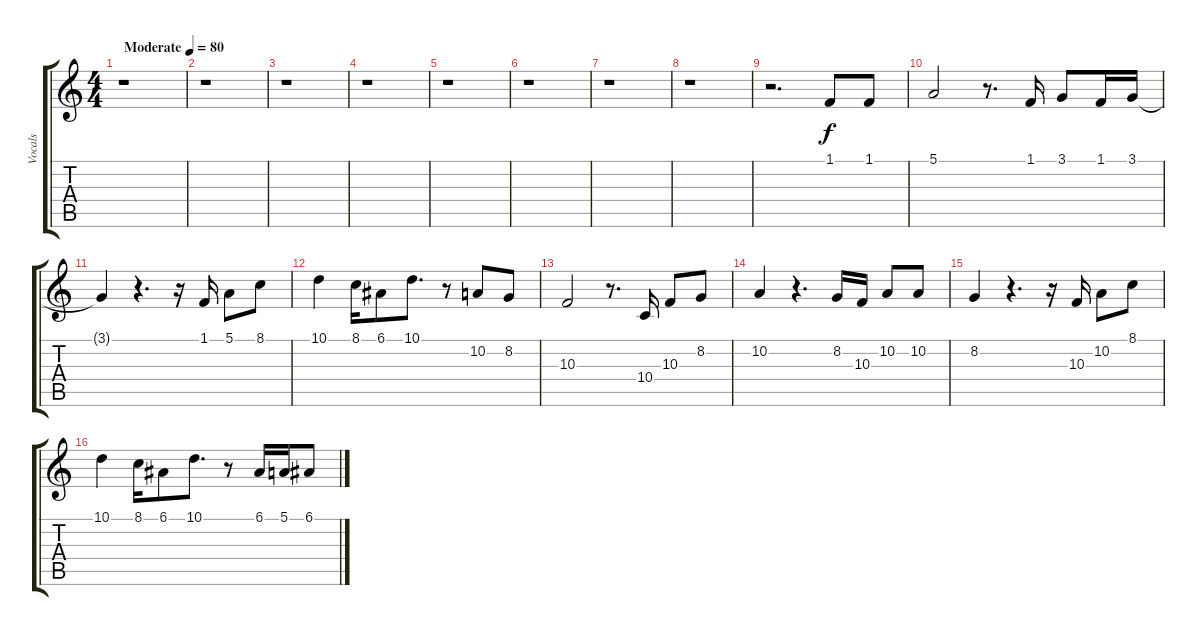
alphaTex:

\track ("Vocals" "Vocals") {instrument trombone}
\staff {score tabs}
\tuning (E4 B3 G3 D3 A2 E2) {hide}
\ts (4 4)
\tempo (80 "Moderate")
\clef g2
\ks c
r.1{dy f instrument trombone} |
r.1 |
r.1 |
r.1 |
r.1 |
r.1 |
r.1 |
r.1 |
r.2{d} 1.1.8 1.1.8 |
5.1.2 r.8{d} 1.1.16 3.1.8 1.1.16 3.1.16 |
3.1{t}.4 r.4{d} r.16 1.1.16 5.1.8 8.1.8 |
10.1.4 8.1.16 6.1.8 10.1.8{d} r.8 10.2.8 8.2.8 |
10.3.2 r.8{d} 10.4.16 10.3.8 8.2.8 |
10.2.4 r.4{d} 8.2.16 10.3.16 10.2.8 10.2.8 |
8.2.4 r.4{d} r.16 10.3.16 10.2.8 8.1.8 |
10.1.4 8.1.16 6.1.8 10.1.8{d} r.8 6.1.16 5.1.16 6.1.8
